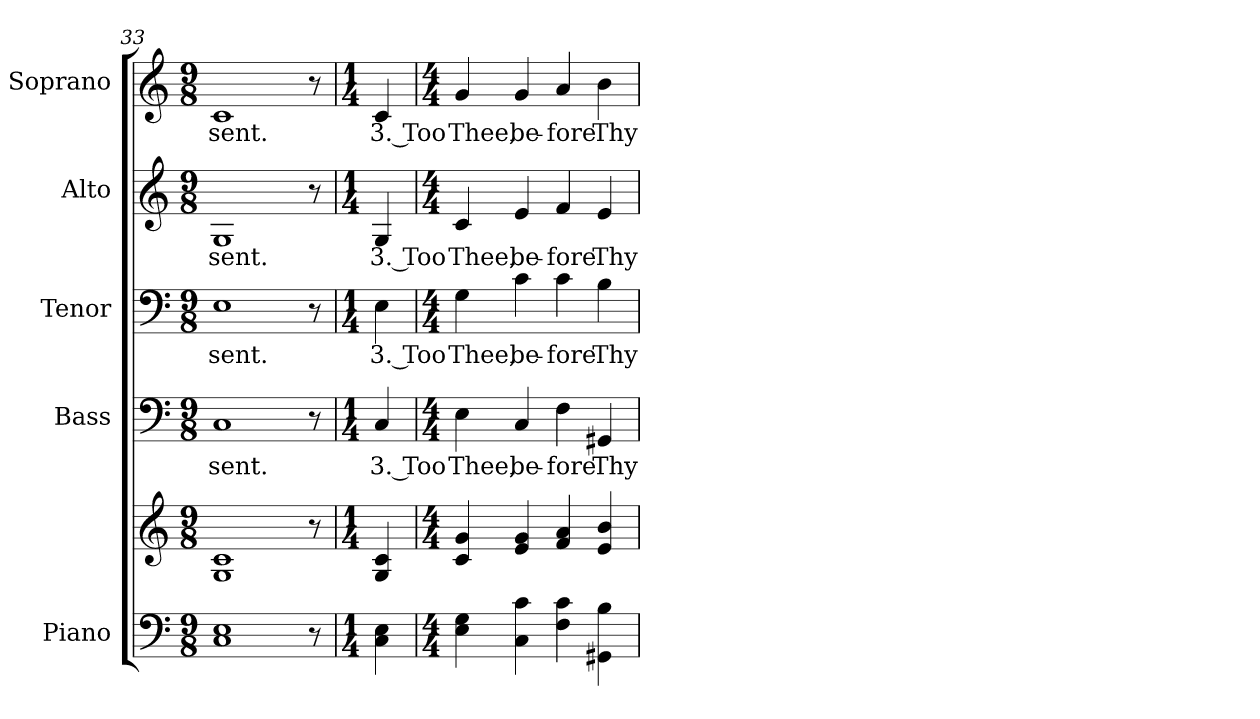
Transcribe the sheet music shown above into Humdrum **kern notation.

**kern	**kern	**kern	**text	**kern	**text	**kern	**text	**kern	**text
*part5	*part5	*part4	*part4	*part3	*part3	*part2	*part2	*part1	*part1
*staff6	*staff5	*staff4	*staff4	*staff3	*staff3	*staff2	*staff2	*staff1	*staff1
*I"Piano	*	*I"Bass	*	*I"Tenor	*	*I"Alto	*	*I"Soprano	*
*I'Pno.	*	*I'B.	*	*I'T.	*	*I'A.	*	*I'S.	*
*clefF4	*clefG2	*clefF4	*	*clefF4	*	*clefG2	*	*clefG2	*
*k[]	*k[]	*k[]	*	*k[]	*	*k[]	*	*k[]	*
*C:	*C:	*C:	*	*C:	*	*C:	*	*C:	*
*M9/8	*M9/8	*M9/8	*	*M9/8	*	*M9/8	*	*M9/8	*
=33	=33	=33	=33	=33	=33	=33	=33	=33	=33
!	!	!	!LO:LY:b:color=#000000	!	!	!	!	!	!
!	!	!	!	!	!LO:LY:b:color=#000000	!	!	!	!
!	!	!	!	!	!	!	!LO:LY:b:color=#000000	!	!
!	!	!	!	!	!	!	!	!	!LO:LY:b:color=#000000
1Ci 1Ei	1Gi 1ci	1Ci	-sent.	1Ei	-sent.	1Gi	-sent.	1ci	-sent.
8r	8r	8r	.	8r	.	8r	.	8r	.
!!LO:PB:g=z
=34	=34	=34	=34	=34	=34	=34	=34	=34	=34
*M1/4	*M1/4	*M1/4	*	*M1/4	*	*M1/4	*	*M1/4	*
!	!	!	!LO:LY:b:color=#000000	!	!	!	!	!	!
!	!	!	!	!	!LO:LY:b:color=#000000	!	!	!	!
!	!	!	!	!	!	!	!LO:LY:b:color=#000000	!	!
!	!	!	!	!	!	!	!	!	!LO:LY:b:color=#000000
4Ci\ 4Ei	4Gi/ 4ci	4Ci/	3. Too	4Ei\	3. Too	4Gi/	3. Too	4ci/	3. Too
=35	=35	=35	=35	=35	=35	=35	=35	=35	=35
*M4/4	*M4/4	*M4/4	*	*M4/4	*	*M4/4	*	*M4/4	*
!	!	!	!LO:LY:b:color=#000000	!	!	!	!	!	!
!	!	!	!	!	!LO:LY:b:color=#000000	!	!	!	!
!	!	!	!	!	!	!	!LO:LY:b:color=#000000	!	!
!	!	!	!	!	!	!	!	!	!LO:LY:b:color=#000000
4Ei\ 4Gi	4ci/ 4gi	4Ei\	Thee,	4Gi\	Thee,	4ci/	Thee,	4gi/	Thee,
!	!	!	!LO:LY:b:color=#000000	!	!	!	!	!	!
!	!	!	!	!	!LO:LY:b:color=#000000	!	!	!	!
!	!	!	!	!	!	!	!LO:LY:b:color=#000000	!	!
!	!	!	!	!	!	!	!	!	!LO:LY:b:color=#000000
4Ci\ 4ci	4ei/ 4gi	4Ci/	be-	4ci\	be-	4ei/	be-	4gi/	be-
!	!	!	!LO:LY:b:color=#000000	!	!	!	!	!	!
!	!	!	!	!	!LO:LY:b:color=#000000	!	!	!	!
!	!	!	!	!	!	!	!LO:LY:b:color=#000000	!	!
!	!	!	!	!	!	!	!	!	!LO:LY:b:color=#000000
4Fi\ 4ci	4fi/ 4ai	4Fi\	-fore	4ci\	-fore	4fi/	-fore	4ai/	-fore
!	!	!	!LO:LY:b:color=#000000	!	!	!	!	!	!
!	!	!	!	!	!LO:LY:b:color=#000000	!	!	!	!
!	!	!	!	!	!	!	!LO:LY:b:color=#000000	!	!
!	!	!	!	!	!	!	!	!	!LO:LY:b:color=#000000
4GG#Xi\ 4Bi	4ei/ 4bi	4GG#Xi/	Thy	4Bi\	Thy	4ei/	Thy	4bi\	Thy
=	=	=	=	=	=	=	=	=	=
*-	*-	*-	*-	*-	*-	*-	*-	*-	*-
